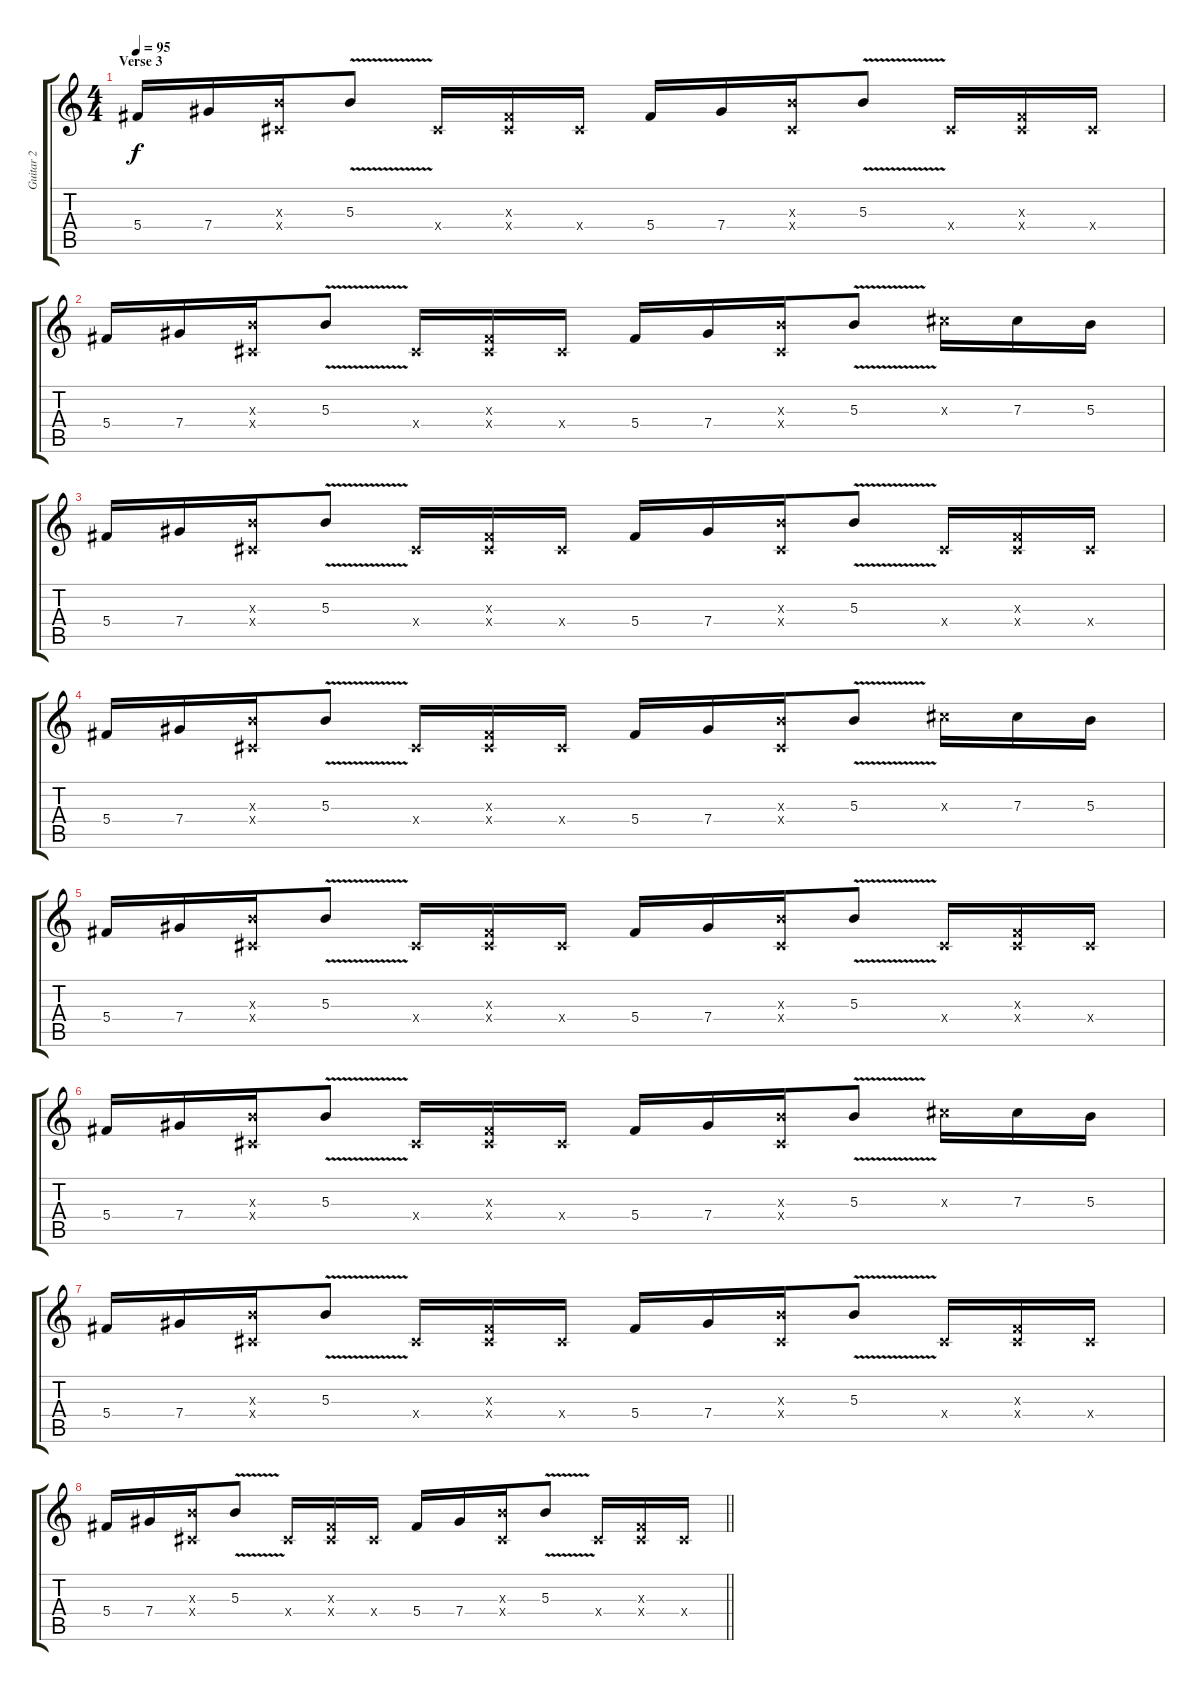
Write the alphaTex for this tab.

\track ("Guitar 2" "Guitar 2") {instrument acousticguitarsteel}
\staff {score tabs}
\tuning (Eb4 Bb3 Gb3 Db3 Ab2 Eb2) {hide}
\ts (4 4)
\section ("" "Verse 3")
\tempo 95
\clef g2
\ks c
5.4.16{dy f volume 9 balance 12} 7.4.16 (5.3{x} 0.4{x}).16 5.3{v}.8 0.4{x}.16 (0.3{x} 0.4{x}).16 0.4{x}.16 5.4.16 7.4.16 (5.3{x} 0.4{x}).16 5.3{v}.8 0.4{x}.16 (0.3{x} 0.4{x}).16 0.4{x}.16 |
5.4.16 7.4.16 (5.3{x} 0.4{x}).16 5.3{v}.8 0.4{x}.16 (0.3{x} 0.4{x}).16 0.4{x}.16 5.4.16 7.4.16 (5.3{x} 0.4{x}).16 5.3{v}.8 7.3{x}.16 7.3.16 5.3.16 |
5.4.16 7.4.16 (5.3{x} 0.4{x}).16 5.3{v}.8 0.4{x}.16 (0.3{x} 0.4{x}).16 0.4{x}.16 5.4.16 7.4.16 (5.3{x} 0.4{x}).16 5.3{v}.8 0.4{x}.16 (0.3{x} 0.4{x}).16 0.4{x}.16 |
5.4.16 7.4.16 (5.3{x} 0.4{x}).16 5.3{v}.8 0.4{x}.16 (0.3{x} 0.4{x}).16 0.4{x}.16 5.4.16 7.4.16 (5.3{x} 0.4{x}).16 5.3{v}.8 7.3{x}.16 7.3.16 5.3.16 |
5.4.16 7.4.16 (5.3{x} 0.4{x}).16 5.3{v}.8 0.4{x}.16 (0.3{x} 0.4{x}).16 0.4{x}.16 5.4.16 7.4.16 (5.3{x} 0.4{x}).16 5.3{v}.8 0.4{x}.16 (0.3{x} 0.4{x}).16 0.4{x}.16 |
5.4.16 7.4.16 (5.3{x} 0.4{x}).16 5.3{v}.8 0.4{x}.16 (0.3{x} 0.4{x}).16 0.4{x}.16 5.4.16 7.4.16 (5.3{x} 0.4{x}).16 5.3{v}.8 7.3{x}.16 7.3.16 5.3.16 |
5.4.16 7.4.16 (5.3{x} 0.4{x}).16 5.3{v}.8 0.4{x}.16 (0.3{x} 0.4{x}).16 0.4{x}.16 5.4.16 7.4.16 (5.3{x} 0.4{x}).16 5.3{v}.8 0.4{x}.16 (0.3{x} 0.4{x}).16 0.4{x}.16 |
\barLineRight lightlight
5.4.16 7.4.16 (5.3{x} 0.4{x}).16 5.3{v}.8 0.4{x}.16 (0.3{x} 0.4{x}).16 0.4{x}.16 5.4.16 7.4.16 (5.3{x} 0.4{x}).16 5.3{v}.8 0.4{x}.16 (0.3{x} 0.4{x}).16 0.4{x}.16
